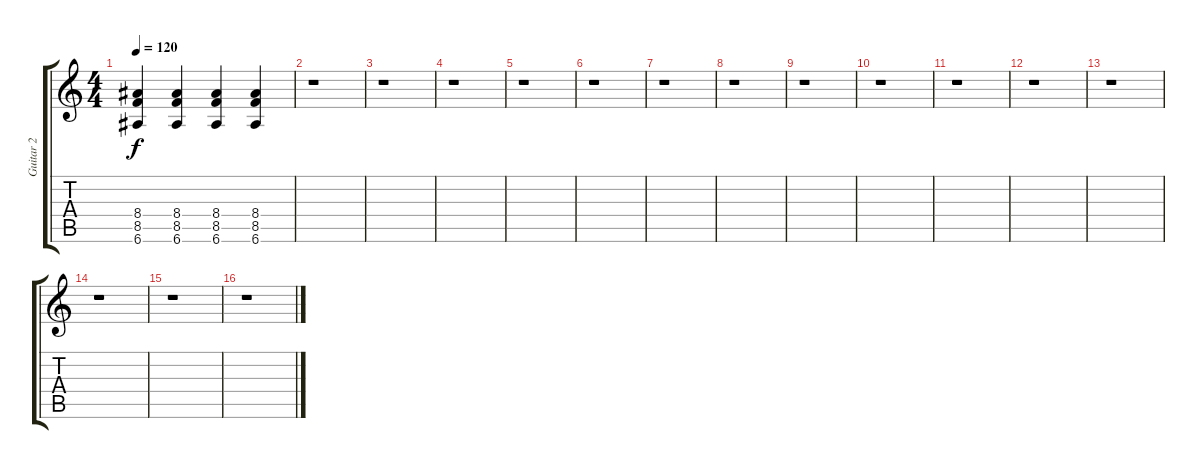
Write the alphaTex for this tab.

\track ("Guitar 2" "Guitar 2") {instrument electricguitarclean}
\staff {score tabs}
\tuning (E4 B3 G3 D3 A2 E2) {hide}
\ts (4 4)
\tempo 120
\clef g2
\ks c
(8.4 8.5 6.6).4{dy f} (8.4 8.5 6.6).4 (8.4 8.5 6.6).4 (8.4 8.5 6.6).4 |
r.1 |
r.1 |
r.1 |
r.1 |
r.1 |
r.1 |
r.1 |
r.1 |
r.1 |
r.1 |
r.1 |
r.1 |
r.1 |
r.1 |
r.1
